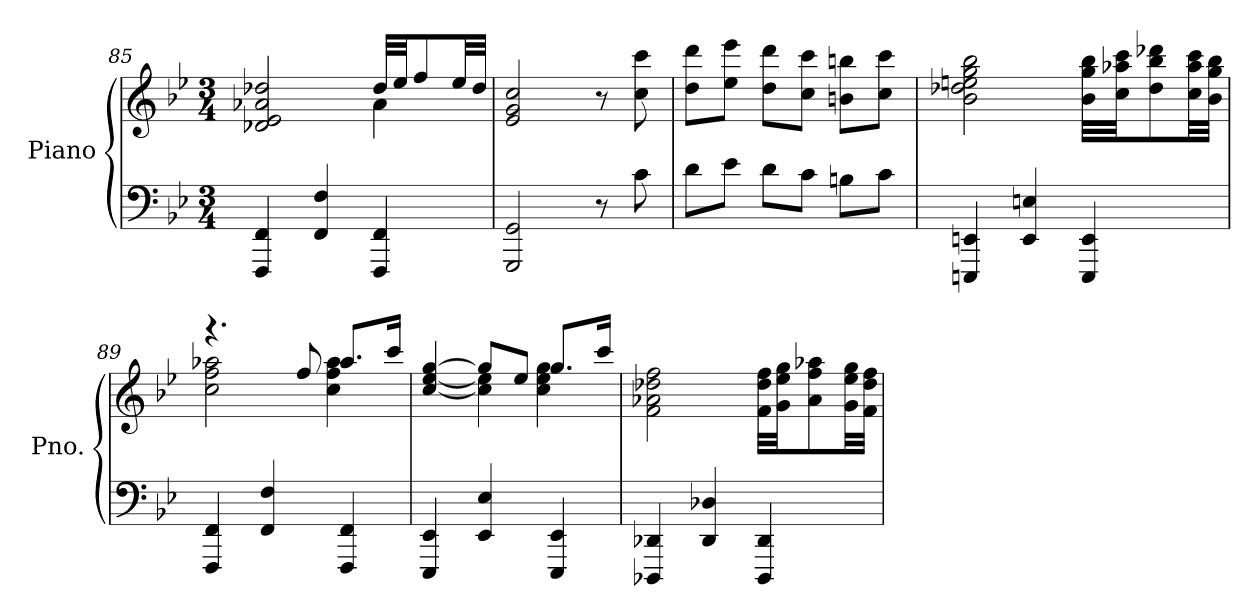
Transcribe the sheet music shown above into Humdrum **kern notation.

**kern	**kern
*part1	*part1
*staff2	*staff1
*I"Piano	*
*I'Pno.	*
*clefF4	*clefG2
*k[b-e-]	*k[b-e-]
*M3/4	*M3/4
=85	=85
*	*^
4FFF/ 4FF/	2d-X/ 2e-/ 2a-X/ 2dd-X/	2ryy
4FF/ 4F/	.	.
4FFF/ 4FF/	32dd-/LLL	4a-\
.	32ee-/JJ	.
.	8ff/	.
.	32ee-/LL	.
.	32dd-/JJJ	.
*	*v	*v
=86	=86
2GGG/ 2GG/	2e-/ 2g/ 2cc/
8r	8r
8c\	8cc\ 8ccc\
!!LO:PB:g=z
=87	=87
8d\L	8dd\ 8ddd\L
8e-\J	8ee-\ 8eee-\J
8d\L	8dd\ 8ddd\L
8c\J	8cc\ 8ccc\J
8Bn\L	8bn\ 8bbn\L
8c\J	8cc\ 8ccc\J
=88	=88
4EEEn/ 4EEn/	2b-\ 2dd-X\ 2een\ 2gg\ 2bb-\
4EE/ 4En/	.
4EEE/ 4EE/	32b-\ 32gg\ 32bb-\LLL
.	32cc\ 32aa-X\ 32ccc\JJ
.	8dd-\ 8bb-\ 8ddd-X\
.	32cc\ 32aa-\ 32ccc\LL
.	32b-\ 32gg\ 32bb-\JJJ
=89	=89
*	*^
4FFF/ 4FF/	4.r	2cc\ 2ff\ 2aa-X\
4FF/ 4F/	.	.
.	8ff/	.
4FFF/ 4FF/	8.aa-/L	4cc\ 4ff\ 4aa-\
.	16ccc/Jk	.
=90	=90	=90
4EEE-/ 4EE-/	[4cc/ [4ee-/ [4gg/	4ryy
4EE-/ 4E-/	8gg/L]	4cc\] 4ee-\]
.	8ee-/J	.
4EEE-/ 4EE-/	8.gg/L	4cc\ 4ee-\ 4gg\
.	16ccc/Jk	.
*	*v	*v
!!LO:LB:g=z
=91	=91
4DDD-X/ 4DD-X/	2f\ 2a-X\ 2dd-X\ 2ff\
4DD-/ 4D-X/	.
4DDD-/ 4DD-/	32f\ 32dd-\ 32ff\LLL
.	32g\ 32ee-\ 32gg\JJ
.	8a-\ 8ff\ 8aa-X\
.	32g\ 32ee-\ 32gg\LL
.	32f\ 32dd-\ 32ff\JJJ
=	=
*-	*-
